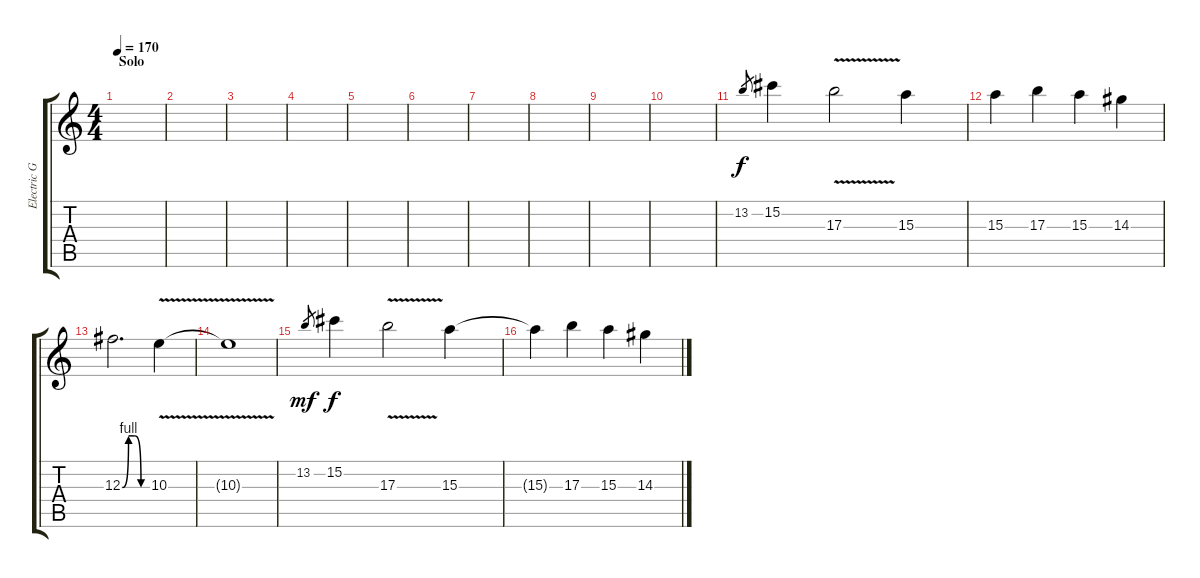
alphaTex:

\track ("Electric Guitar (harmony 2)" "Electric G") {instrument distortionguitar}
\staff {score tabs}
\tuning (Eb4 Bb3 Gb3 Db3 Ab2 Db2) {hide}
\ts (4 4)
\section ("" "Solo")
\tempo 170
\clef g2
\ks c
|
|
|
|
|
|
|
|
|
|
13.2.8{gr} 15.2.4{dy f} 17.3{v}.2 15.3.4 |
15.3.4 17.3.4 15.3.4 14.3.4 |
12.3{be (custom 0 0 15 4 30 4 45 0 60 0)}.2{d} 10.3{v}.4 |
10.3{v t}.1 |
13.2.8{gr dy mf} 15.2.4{dy f} 17.3{v}.2 15.3.4 |
15.3{t}.4 17.3.4 15.3.4 14.3.4
